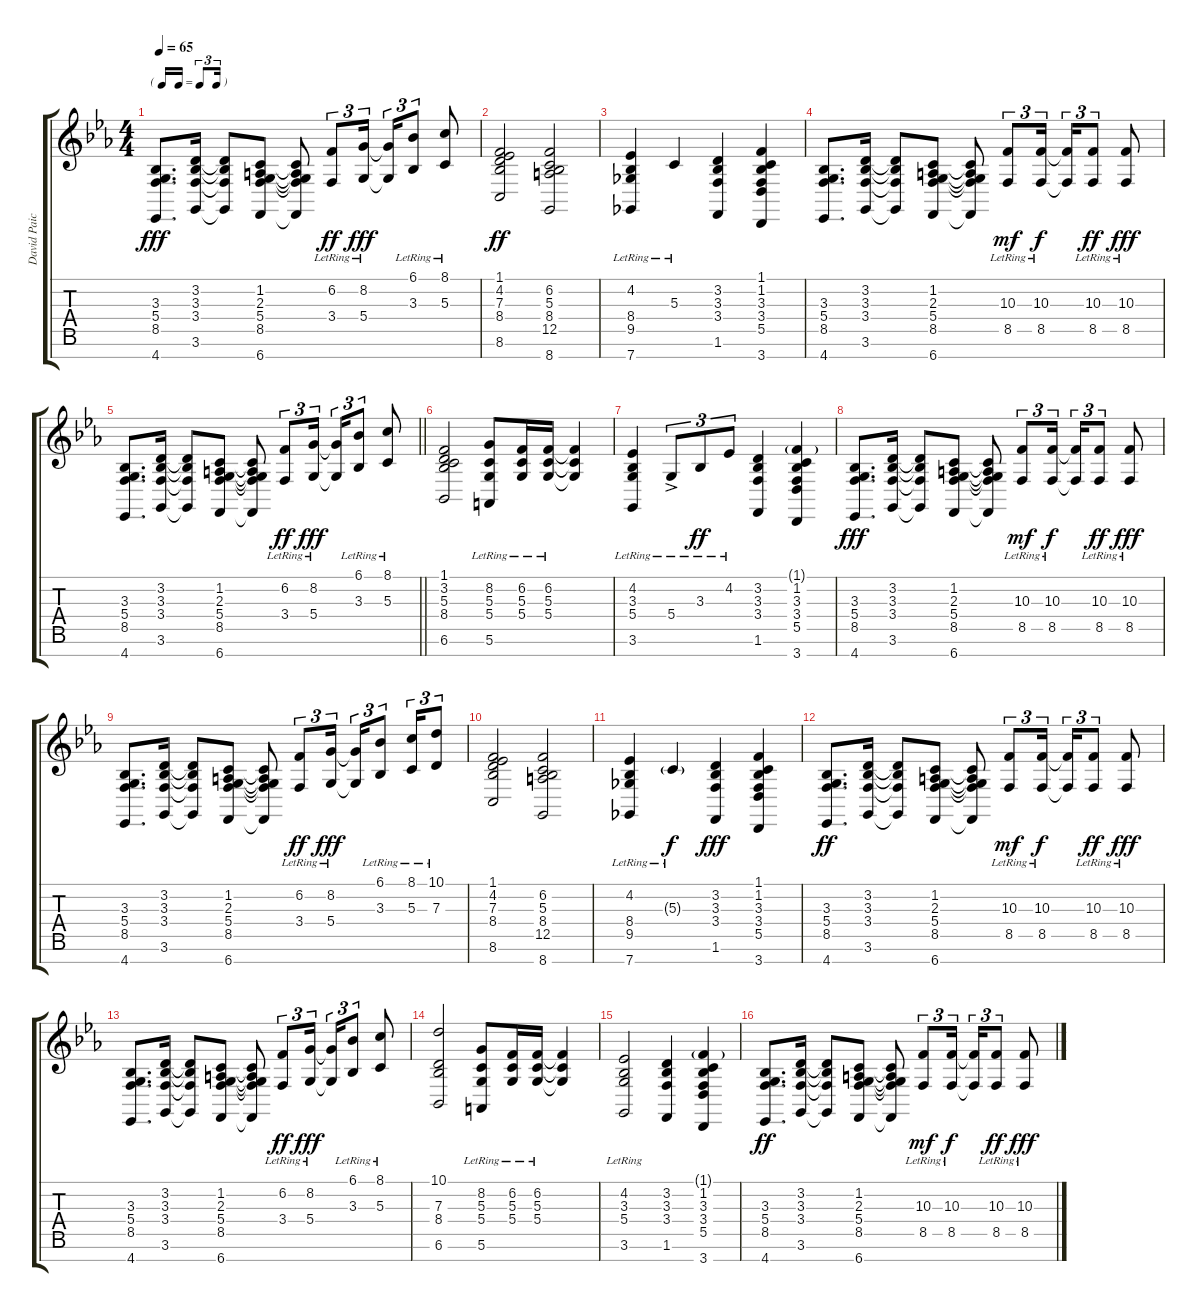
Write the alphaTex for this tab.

\track ("David Paich - Keyboard (Piano/El. Piano " "David Paic") {instrument brightacousticpiano}
\staff {score tabs}
\tuning (E4 B3 G3 D3 A2 E2 B1) {hide}
\ts (4 4)
\tf triplet16th
\tempo 65
\clef g2
\ks eb
(3.3 5.4 8.5 4.7).8{d dy fff} (3.2 3.3 3.4 3.6).16 (3.2{t} 3.3{t} 3.4{t} 3.6{t}).8 (1.2 2.3 5.4 8.5 6.7).8 (1.2{t} 2.3{t} 5.4{t} 8.5{t} 6.7{t}).8 (6.2{lr} 3.4{lr}).8{tu (3 2) dy ff} (8.2{lr} 5.4{lr}).16{tu (3 2) dy fff} (8.2{t} 5.4{t}).16{tu (3 2)} (6.1{lr} 3.3{lr}).8{tu (3 2)} (8.1{lr} 5.3{lr}).8 |
(1.1 4.2 7.3 8.4 8.6).2{dy ff} (6.2 5.3 8.4 12.5 8.7).2 |
(4.2{lr} 8.4{lr} 9.5{lr} 7.7{lr}).4 5.3{lr}.4 (3.2 3.3 3.4 1.6).4 (1.1 1.2 3.3 3.4 5.5 3.7).4 |
(3.3 5.4 8.5 4.7).8{d} (3.2 3.3 3.4 3.6).16 (3.2{t} 3.3{t} 3.4{t} 3.6{t}).8 (1.2 2.3 5.4 8.5 6.7).8 (1.2{t} 2.3{t} 5.4{t} 8.5{t} 6.7{t}).8 (10.3{lr} 8.5{lr}).8{tu (3 2) dy mf} (10.3{lr} 8.5{lr}).16{tu (3 2) dy f} (10.3{t} 8.5{t}).16{tu (3 2)} (10.3{lr} 8.5{lr}).8{tu (3 2) dy ff} (10.3{lr} 8.5{lr}).8{dy fff} |
\barLineRight lightlight
(3.3 5.4 8.5 4.7).8{d} (3.2 3.3 3.4 3.6).16 (3.2{t} 3.3{t} 3.4{t} 3.6{t}).8 (1.2 2.3 5.4 8.5 6.7).8 (1.2{t} 2.3{t} 5.4{t} 8.5{t} 6.7{t}).8 (6.2{lr} 3.4{lr}).8{tu (3 2) dy ff} (8.2{lr} 5.4{lr}).16{tu (3 2) dy fff} (8.2{t} 5.4{t}).16{tu (3 2)} (6.1{lr} 3.3{lr}).8{tu (3 2)} (8.1{lr} 5.3{lr}).8 |
(1.1 3.2 5.3 8.4 6.6).2 (8.2{lr} 5.3{lr} 5.4{lr} 5.6{lr}).8 (6.2{lr} 5.3{lr} 5.4{lr}).16 (6.2{lr} 5.3{lr} 5.4{lr}).16 (6.2{t} 5.3{t} 5.4{t}).4 |
(4.2{lr} 3.3{lr} 5.4{lr} 3.6{lr}).4 5.4{ac lr}.8{tu (3 2)} 3.3{lr}.8{tu (3 2) dy ff} 4.2{lr}.8{tu (3 2)} (3.2 3.3 3.4 1.6).4 (1.1{g} 1.2 3.3 3.4 5.5 3.7).4 |
(3.3 5.4 8.5 4.7).8{d dy fff} (3.2 3.3 3.4 3.6).16 (3.2{t} 3.3{t} 3.4{t} 3.6{t}).8 (1.2 2.3 5.4 8.5 6.7).8 (1.2{t} 2.3{t} 5.4{t} 8.5{t} 6.7{t}).8 (10.3{lr} 8.5{lr}).8{tu (3 2) dy mf} (10.3{lr} 8.5{lr}).16{tu (3 2) dy f} (10.3{t} 8.5{t}).16{tu (3 2)} (10.3{lr} 8.5{lr}).8{tu (3 2) dy ff} (10.3{lr} 8.5{lr}).8{dy fff} |
(3.3 5.4 8.5 4.7).8{d} (3.2 3.3 3.4 3.6).16 (3.2{t} 3.3{t} 3.4{t} 3.6{t}).8 (1.2 2.3 5.4 8.5 6.7).8 (1.2{t} 2.3{t} 5.4{t} 8.5{t} 6.7{t}).8 (6.2{lr} 3.4{lr}).8{tu (3 2) dy ff} (8.2{lr} 5.4{lr}).16{tu (3 2) dy fff} (8.2{t} 5.4{t}).16{tu (3 2)} (6.1{lr} 3.3{lr}).8{tu (3 2)} (8.1{lr} 5.3{lr}).16{tu (3 2)} (10.1{lr} 7.3{lr}).8{tu (3 2)} |
(1.1 4.2 7.3 8.4 8.6).2 (6.2 5.3 8.4 12.5 8.7).2 |
(4.2{lr} 8.4{lr} 9.5{lr} 7.7{lr}).4 5.3{g lr}.4{dy f} (3.2 3.3 3.4 1.6).4{dy fff} (1.1 1.2 3.3 3.4 5.5 3.7).4 |
(3.3 5.4 8.5 4.7).8{d dy ff} (3.2 3.3 3.4 3.6).16 (3.2{t} 3.3{t} 3.4{t} 3.6{t}).8 (1.2 2.3 5.4 8.5 6.7).8 (1.2{t} 2.3{t} 5.4{t} 8.5{t} 6.7{t}).8 (10.3{lr} 8.5{lr}).8{tu (3 2) dy mf} (10.3{lr} 8.5{lr}).16{tu (3 2) dy f} (10.3{t} 8.5{t}).16{tu (3 2)} (10.3{lr} 8.5{lr}).8{tu (3 2) dy ff} (10.3{lr} 8.5{lr}).8{dy fff} |
(3.3 5.4 8.5 4.7).8{d} (3.2 3.3 3.4 3.6).16 (3.2{t} 3.3{t} 3.4{t} 3.6{t}).8 (1.2 2.3 5.4 8.5 6.7).8 (1.2{t} 2.3{t} 5.4{t} 8.5{t} 6.7{t}).8 (6.2{lr} 3.4{lr}).8{tu (3 2) dy ff} (8.2{lr} 5.4{lr}).16{tu (3 2) dy fff} (8.2{t} 5.4{t}).16{tu (3 2)} (6.1{lr} 3.3{lr}).8{tu (3 2)} (8.1{lr} 5.3{lr}).8 |
(10.1 7.3 8.4 6.6).2 (8.2{lr} 5.3{lr} 5.4{lr} 5.6{lr}).8 (6.2{lr} 5.3{lr} 5.4{lr}).16 (6.2{lr} 5.3{lr} 5.4{lr}).16 (6.2{t} 5.3{t} 5.4{t}).4 |
(4.2{lr} 3.3{lr} 5.4{lr} 3.6{lr}).2 (3.2 3.3 3.4 1.6).4 (1.1{g} 1.2 3.3 3.4 5.5 3.7).4 |
(3.3 5.4 8.5 4.7).8{d dy ff} (3.2 3.3 3.4 3.6).16 (3.2{t} 3.3{t} 3.4{t} 3.6{t}).8 (1.2 2.3 5.4 8.5 6.7).8 (1.2{t} 2.3{t} 5.4{t} 8.5{t} 6.7{t}).8 (10.3{lr} 8.5{lr}).8{tu (3 2) dy mf} (10.3{lr} 8.5{lr}).16{tu (3 2) dy f} (10.3{t} 8.5{t}).16{tu (3 2)} (10.3{lr} 8.5{lr}).8{tu (3 2) dy ff} (10.3{lr} 8.5{lr}).8{dy fff}
